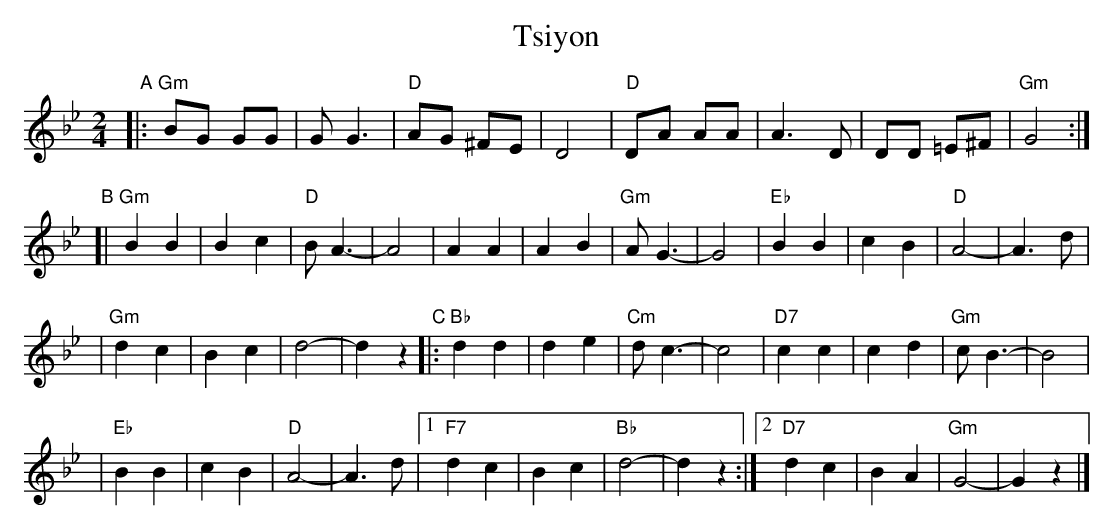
X:1
T: Tsiyon
M: 2/4
L: 1/8
K: Gm
"A"\
|:"Gm"BG GG | GG3 \
| "D"AG ^FE | D4 \
| "D"DA AA | A3 D \
| DD =E^F | "Gm"G4 :|
"B"\
[|"Gm"B2B2 | B2 c2 \
| "D"BA3- | A4 \
| A2 A2 | A2 B2 \
| "Gm"AG3- | G4 \
| "Eb"B2 B2 | c2 B2 \
| "D"A4- | A3 d |
| "Gm"d2 c2 | B2 c2 \
| d4- | d2 z2 \
"C"\
|:"Bb"d2 d2 | d2 e2 \
| "Cm"dc3- | c4 \
| "D7"c2 c2 | c2 d2 \
| "Gm"cB3- | B4 |
| "Eb"B2 B2 | c2 B2 \
| "D"A4- | A3 d \
|1"F7"d2 c2 | B2 c2 \
| "Bb"d4- | d2 z2 \
:|2"D7"d2 c2 | B2 A2 \
| "Gm"G4- | G2 z2 |]
